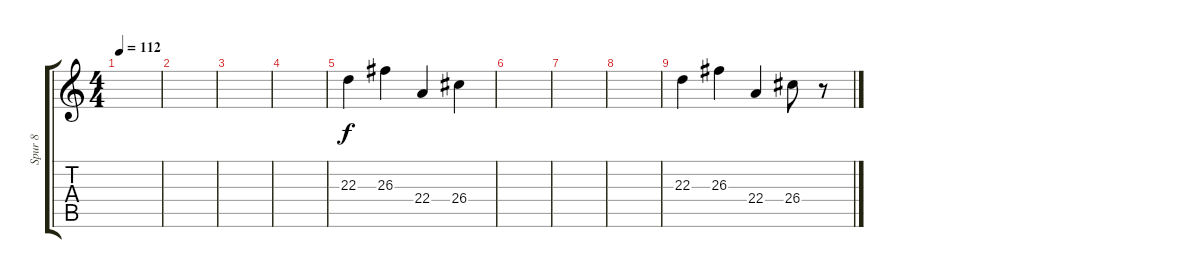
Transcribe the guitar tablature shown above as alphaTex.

\track ("Spur 8" "Spur 8") {instrument acousticgrandpiano}
\staff {score tabs}
\tuning (Db4 Ab3 E3 B2 Gb2 Db2) {hide}
\ts (4 4)
\tempo 112
\clef g2
\ks c
|
|
|
|
22.3.4 26.3.4 22.4.4 26.4.4 |
|
|
|
22.3.4 26.3.4 22.4.4 26.4.8 r.8
